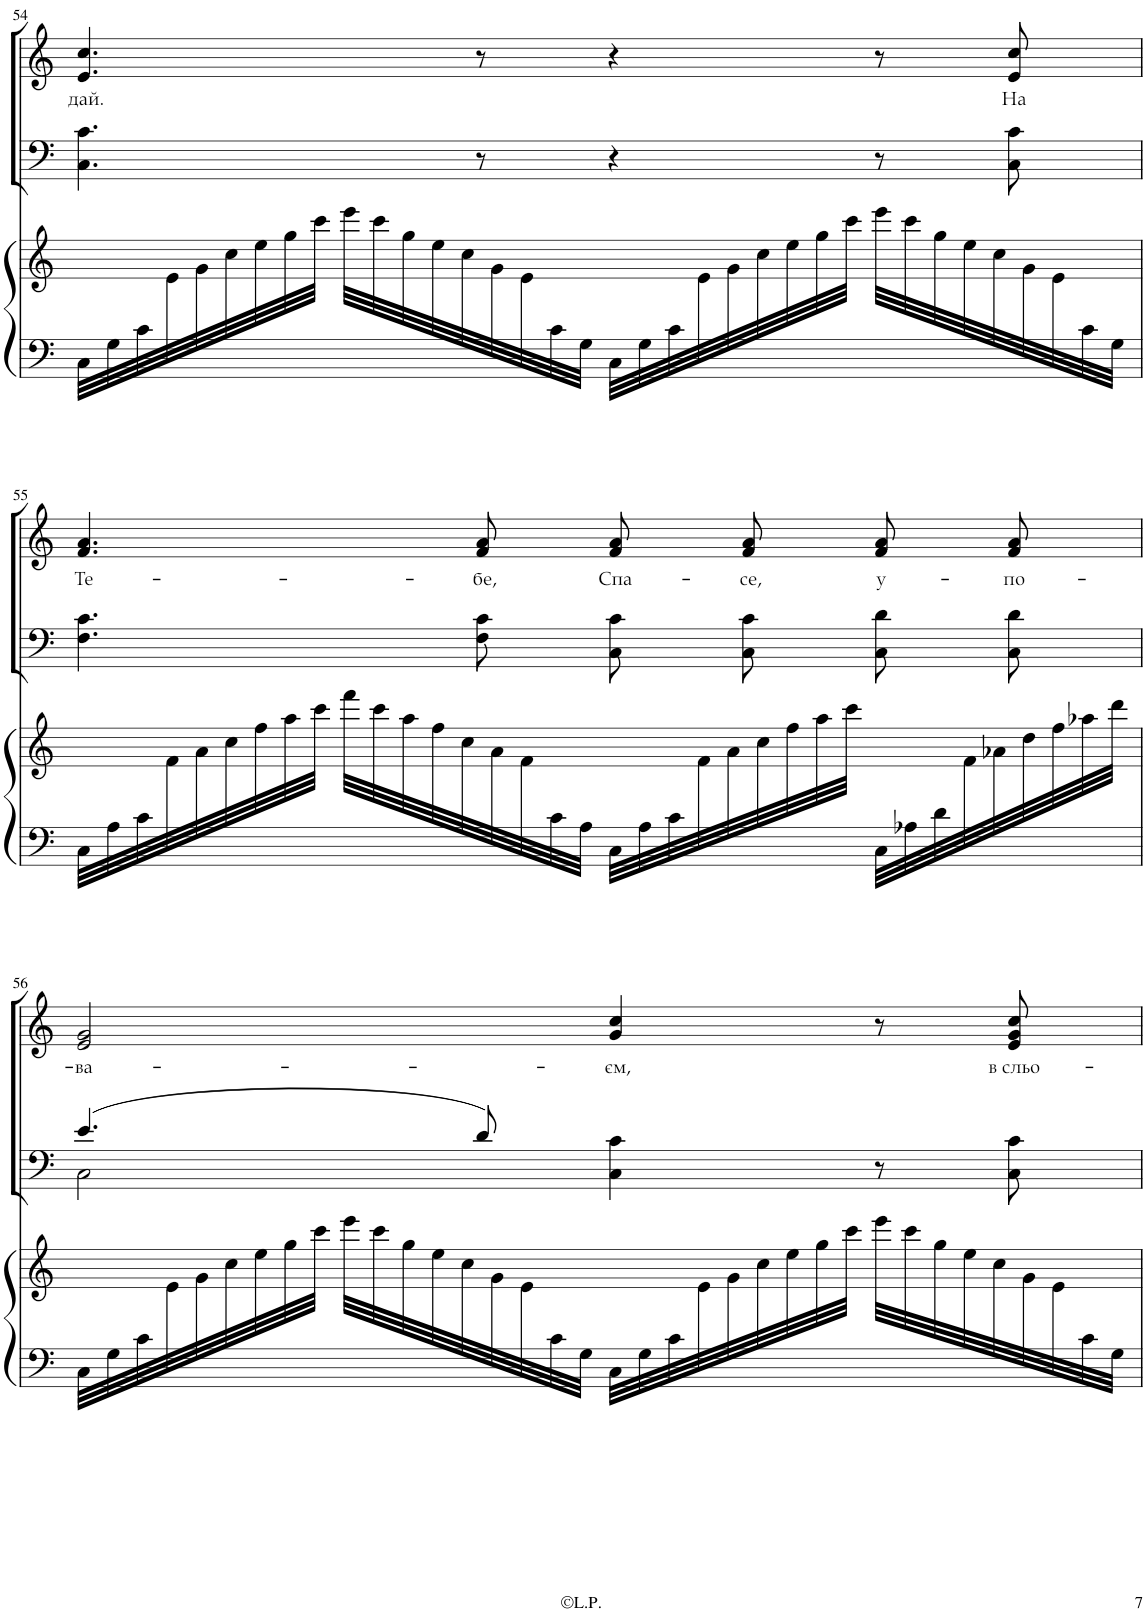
**kern	**kern	**kern	**kern	**text
*part3	*part3	*part2	*part1	*part1
*staff4	*staff3	*staff2	*staff1	*staff1
*I"Piano	*	*I"Men	*I"Women	*
*I'Pno	*	*	*	*
!!LO:PB:g=z
*clefF4	*clefG2	*clefF4	*clefG2	*
*k[]	*k[]	*k[]	*k[]	*
*M4/4	*M4/4	*M4/4	*M4/4	*
*Xbrackettup	*	*	*	*
=54	=54	=54	=54	=54
*^	*	*	*	*
!	!	!	!	!	!LO:LY:b
36C\LLL	1ryy	12ryy	4.C\ 4.c\	4.e/ 4.cc/	дай.
36G\	.	.	.	.	.
36c\	.	.	.	.	.
36%13ryy	.	36e\	.	.	.
.	.	36g\	.	.	.
.	.	36cc\	.	.	.
.	.	36ee\	.	.	.
.	.	36gg\	.	.	.
.	.	36ccc\JJJ	.	.	.
*	*	*Xbrackettup	*	*	*
.	.	36eee\LLL	.	.	.
.	.	36ccc\	.	.	.
.	.	36gg\	.	.	.
.	.	36ee\	.	.	.
.	.	36cc\	.	.	.
.	.	.	8r	8r	.
.	.	36g\	.	.	.
.	.	36e\	.	.	.
36c\	.	36%5ryy	.	.	.
36G\JJJ	.	.	.	.	.
36C\LLL	.	.	4r	4r	.
36G\	.	.	.	.	.
36c\	.	.	.	.	.
36%13ryy	.	36e\	.	.	.
.	.	36g\	.	.	.
.	.	36cc\	.	.	.
.	.	36ee\	.	.	.
.	.	36gg\	.	.	.
.	.	36ccc\JJJ	.	.	.
.	.	36eee\LLL	8r	8r	.
.	.	36ccc\	.	.	.
.	.	36gg\	.	.	.
.	.	36ee\	.	.	.
.	.	36cc\	.	.	.
!	!	!	!	!	!LO:LY:b
.	.	.	8C\ 8c\	8e/ 8cc/	На
.	.	36g\	.	.	.
.	.	36e\	.	.	.
36c\	.	18ryy	.	.	.
36G\JJJ	.	.	.	.	.
!!LO:LB:g=z
=55	=55	=55	=55	=55	=55
!	!	!	!	!	!LO:LY:b
36C\LLL	1ryy	12ryy	4.F\ 4.c\	4.f/ 4.a/	Те-
36A\	.	.	.	.	.
36c\	.	.	.	.	.
36%13ryy	.	36f\	.	.	.
.	.	36a\	.	.	.
.	.	36cc\	.	.	.
.	.	36ff\	.	.	.
.	.	36aa\	.	.	.
.	.	36ccc\JJJ	.	.	.
.	.	36fff\LLL	.	.	.
.	.	36ccc\	.	.	.
.	.	36aa\	.	.	.
.	.	36ff\	.	.	.
.	.	36cc\	.	.	.
!	!	!	!	!	!LO:LY:b
.	.	.	8F\ 8c\	8f/ 8a/	-бе,
.	.	36a\	.	.	.
.	.	36f\	.	.	.
36c\	.	36%5ryy	.	.	.
36A\JJJ	.	.	.	.	.
!	!	!	!	!	!LO:LY:b
36C\LLL	.	.	8C\ 8c\L	8f/ 8a/L	Спа-
36A\	.	.	.	.	.
36c\	.	.	.	.	.
6ryy	.	36f\	.	.	.
.	.	36a\	.	.	.
!	!	!	!	!	!LO:LY:b
.	.	.	8C\ 8c\J	8f/ 8a/J	-се,
.	.	36cc\	.	.	.
.	.	36ff\	.	.	.
.	.	36aa\	.	.	.
.	.	36ccc\JJJ	.	.	.
!	!	!	!	!	!LO:LY:b
36C\LLL	.	12ryy	8C\ 8d\L	8f/ 8a/L	у-
36A-X\	.	.	.	.	.
36d\	.	.	.	.	.
6ryy	.	36f\	.	.	.
.	.	36a-X\	.	.	.
!	!	!	!	!	!LO:LY:b
.	.	.	8C\ 8d\J	8f/ 8a/J	-по-
.	.	36dd\	.	.	.
.	.	36ff\	.	.	.
.	.	36aa-X\	.	.	.
.	.	36ddd\JJJ	.	.	.
!!LO:LB:g=z
=56	=56	=56	=56	=56	=56
*	*	*	*^	*	*
!	!	!	!	!	!	!LO:LY:b
36C\LLL	1ryy	12ryy	(4.e/	2C\	2e/ 2g/	-ва-
36G\	.	.	.	.	.	.
36c\	.	.	.	.	.	.
36%13ryy	.	36e\	.	.	.	.
.	.	36g\	.	.	.	.
.	.	36cc\	.	.	.	.
.	.	36ee\	.	.	.	.
.	.	36gg\	.	.	.	.
.	.	36ccc\JJJ	.	.	.	.
.	.	36eee\LLL	.	.	.	.
.	.	36ccc\	.	.	.	.
.	.	36gg\	.	.	.	.
.	.	36ee\	.	.	.	.
.	.	36cc\	.	.	.	.
.	.	.	8d/)	.	.	.
.	.	36g\	.	.	.	.
.	.	36e\	.	.	.	.
36c\	.	36%5ryy	.	.	.	.
36G\JJJ	.	.	.	.	.	.
!	!	!	!	!	!	!LO:LY:b
36C\LLL	.	.	4C\ 4c\	2ryy	4g/ 4cc/	-єм,
36G\	.	.	.	.	.	.
36c\	.	.	.	.	.	.
36%13ryy	.	36e\	.	.	.	.
.	.	36g\	.	.	.	.
.	.	36cc\	.	.	.	.
.	.	36ee\	.	.	.	.
.	.	36gg\	.	.	.	.
.	.	36ccc\JJJ	.	.	.	.
.	.	36eee\LLL	8r	.	8r	.
.	.	36ccc\	.	.	.	.
.	.	36gg\	.	.	.	.
.	.	36ee\	.	.	.	.
.	.	36cc\	.	.	.	.
!	!	!	!	!	!	!LO:LY:b
.	.	.	8C\ 8c\	.	8e/ 8g/ 8cc/	в сльо-
.	.	36g\	.	.	.	.
.	.	36e\	.	.	.	.
36c\	.	18ryy	.	.	.	.
36G\JJJ	.	.	.	.	.	.
*v	*v	*	*v	*v	*	*
=	=	=	=	=
*-	*-	*-	*-	*-
